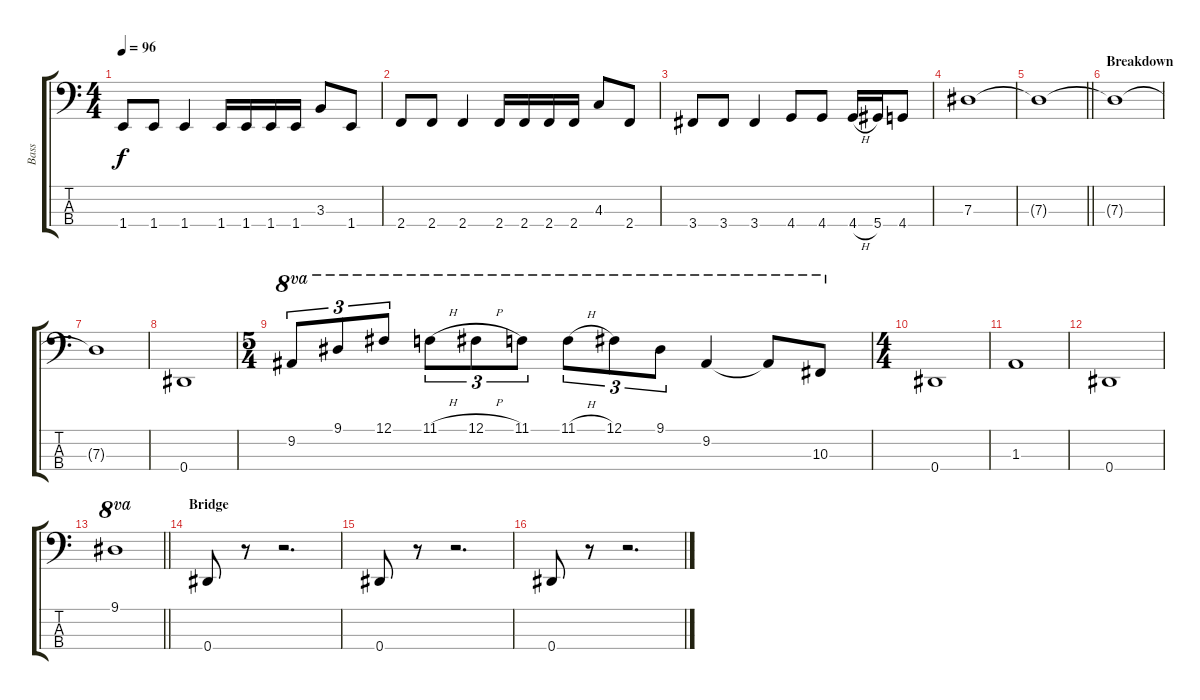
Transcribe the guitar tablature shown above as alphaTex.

\track ("Bass" "Bass") {instrument electricbasspick}
\staff {score tabs}
\tuning (Gb2 Db2 Ab1 Eb1) {hide}
\ts (4 4)
\tempo 96
\clef f4
\ks c
1.4.8{dy f} 1.4.8 1.4.4 1.4.16 1.4.16 1.4.16 1.4.16 3.3.8 1.4.8 |
2.4.8 2.4.8 2.4.4 2.4.16 2.4.16 2.4.16 2.4.16 4.3.8 2.4.8 |
3.4.8 3.4.8 3.4.4 4.4.8 4.4.8 4.4{h}.16 5.4.16 4.4.8 |
7.3.1 |
\barLineRight lightlight
7.3{t}.1 |
\section ("" "Breakdown")
7.3{t}.1 |
7.3{t}.1 |
0.4.1{instrument electricbassfinger} |
\ts (5 4)
9.2.8{tu (3 2) ot 8va} 9.1.8{tu (3 2) ot 8va} 12.1.8{tu (3 2) ot 8va} 11.1{h}.8{tu (3 2) ot 8va} 12.1{h}.8{tu (3 2) ot 8va} 11.1.8{tu (3 2) ot 8va} 11.1{h}.8{tu (3 2) ot 8va} 12.1.8{tu (3 2) ot 8va} 9.1.8{tu (3 2) ot 8va} 9.2.4{ot 8va} 9.2{t}.8{ot 8va} 10.3.8{ot 8va} |
\ts (4 4)
0.4.1 |
1.3.1 |
0.4.1 |
\barLineRight lightlight
9.1.1{ot 8va} |
\section ("" "Bridge")
0.4.8{instrument electricbasspick} r.8 r.2{d} |
0.4.8 r.8 r.2{d} |
0.4.8 r.8 r.2{d}
